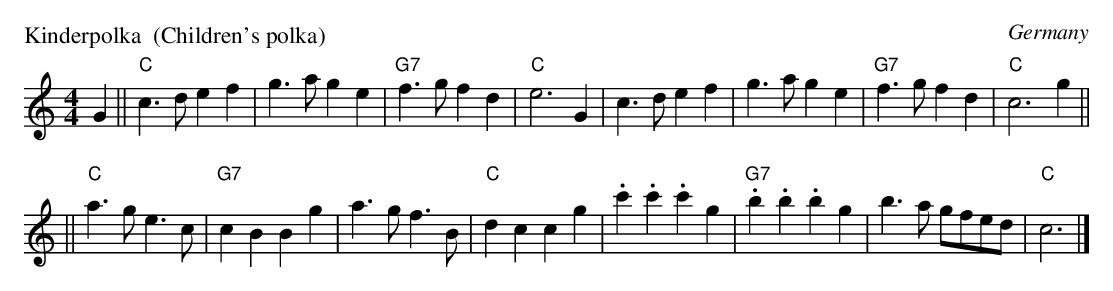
X:1
P: Kinderpolka  (Children's polka)
O: Germany
M: 4/4
L: 1/4
K: C
G || "C"c>d ef | g>a ge | "G7"f>g fd | "C"e3 G \
   | c>d ef | g>a ge | "G7"f>g fd | "C"c3 g ||
  || "C"a>g e>c | "G7"cB Bg | a>g f>B | "C"dc cg- \
   | .c'.c' .c'g- | "G7".b.b .bg- | b>a g/f/e/d/ | "C"c3 |]
